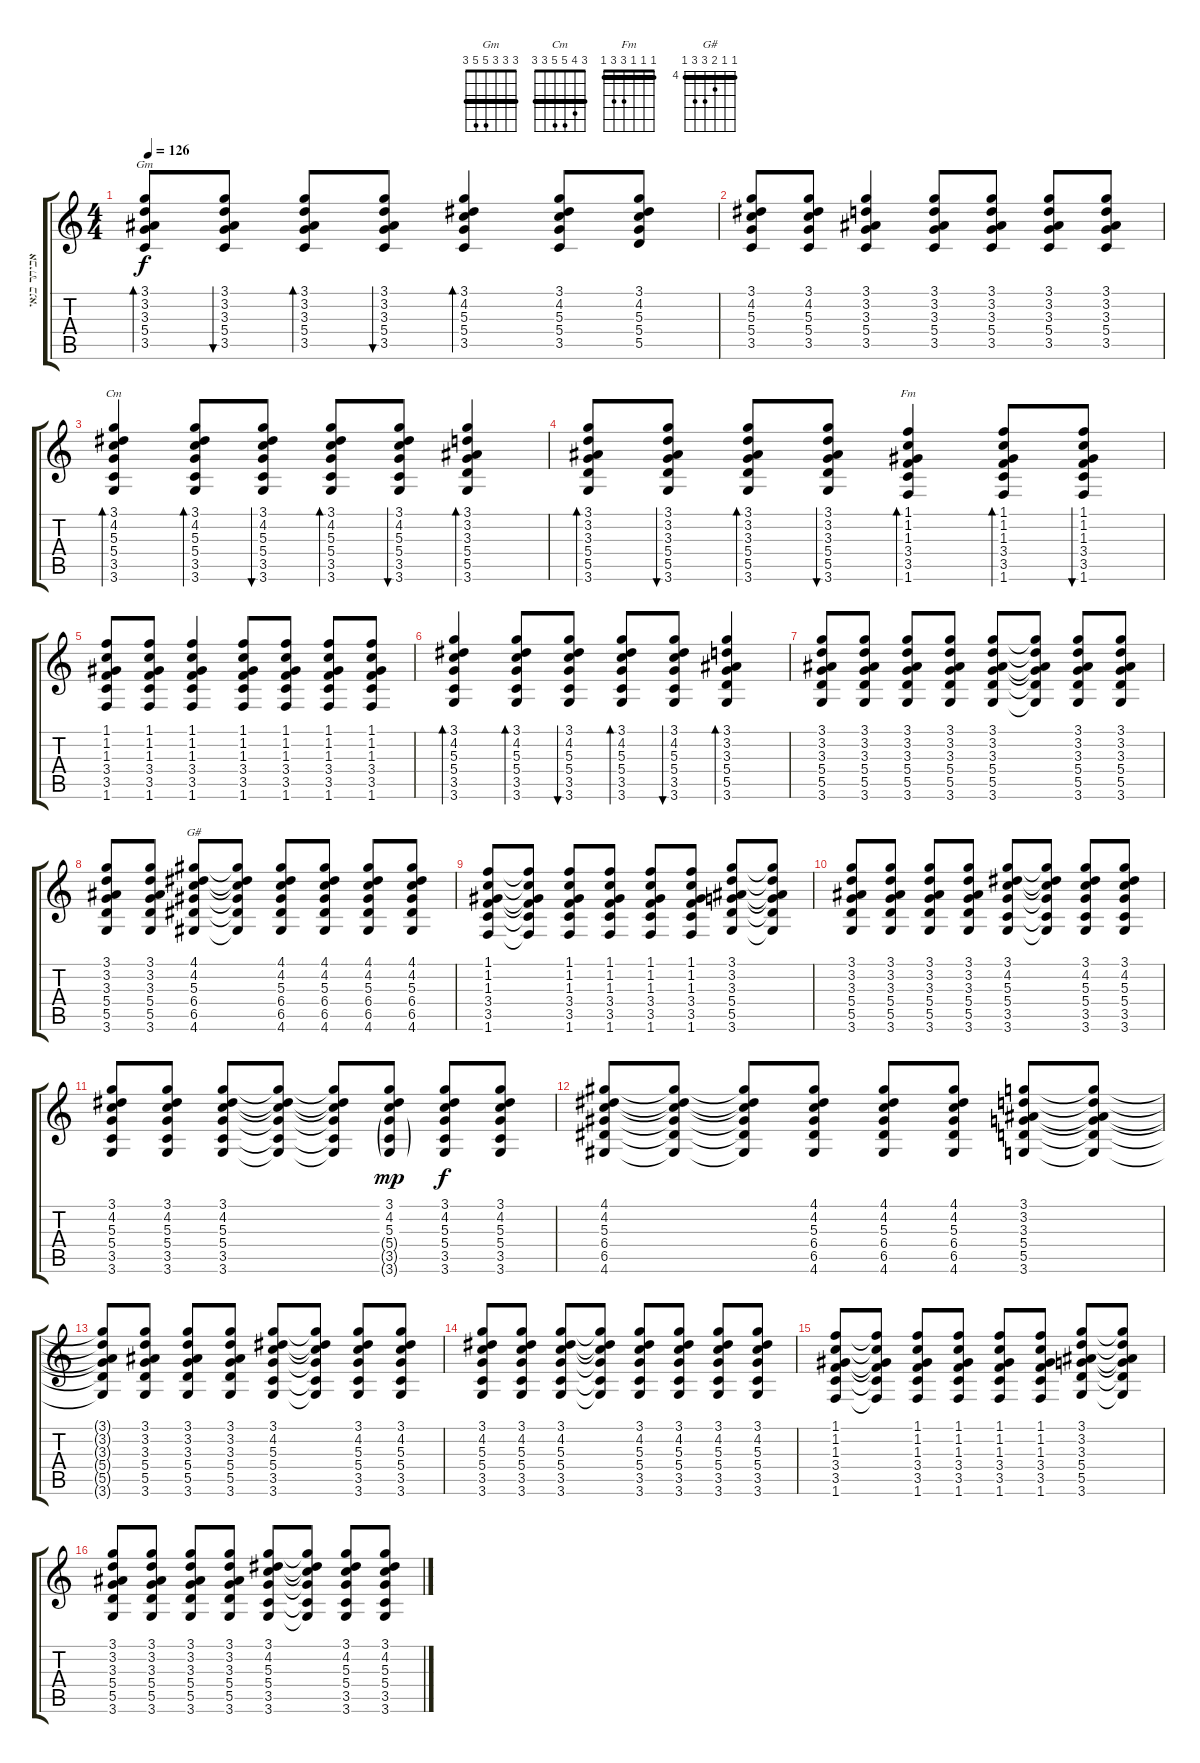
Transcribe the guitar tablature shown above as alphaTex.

\track ("אביתר בנאי" "אביתר בנאי") {instrument electricguitarclean}
\staff {score tabs}
\tuning (E4 B3 G3 D3 A2 E2) {hide}
\chord ("Gm" 3 3 3 5 5 3) {barre 3}
\chord ("Cm" 3 4 5 5 3 3) {barre 3}
\chord ("Fm" 1 1 1 3 3 1) {barre 1}
\chord ("G#" 4 4 5 6 6 4) {firstfret 4 barre 4}
\ts (4 4)
\tempo 126
\clef g2
\ks c
(3.1 3.2 3.3 5.4 3.5).8{bd 30 ch "Gm" dy f} (3.1 3.2 3.3 5.4 3.5).8{bu 30} (3.1 3.2 3.3 5.4 3.5).8{bd 30} (3.1 3.2 3.3 5.4 3.5).8{bu 30} (3.1 4.2 5.3 5.4 3.5).4{bd 30} (3.1 4.2 5.3 5.4 3.5).8 (3.1 4.2 5.3 5.4 5.5).8 |
(3.1 4.2 5.3 5.4 3.5).8 (3.1 4.2 5.3 5.4 3.5).8 (3.1 3.2 3.3 5.4 3.5).4 (3.1 3.2 3.3 5.4 3.5).8 (3.1 3.2 3.3 5.4 3.5).8 (3.1 3.2 3.3 5.4 3.5).8 (3.1 3.2 3.3 5.4 3.5).8 |
(3.1 4.2 5.3 5.4 3.5 3.6).4{bd 30 ch "Cm"} (3.1 4.2 5.3 5.4 3.5 3.6).8{bd 30} (3.1 4.2 5.3 5.4 3.5 3.6).8{bu 30} (3.1 4.2 5.3 5.4 3.5 3.6).8{bd 30} (3.1 4.2 5.3 5.4 3.5 3.6).8{bu 30} (3.1 3.2 3.3 5.4 5.5 3.6).4{bd 30} |
(3.1 3.2 3.3 5.4 5.5 3.6).8{bd 30} (3.1 3.2 3.3 5.4 5.5 3.6).8{bu 30} (3.1 3.2 3.3 5.4 5.5 3.6).8{bd 30} (3.1 3.2 3.3 5.4 5.5 3.6).8{bu 30} (1.1 1.2 1.3 3.4 3.5 1.6).4{bd 60 ch "Fm"} (1.1 1.2 1.3 3.4 3.5 1.6).8{bd 60} (1.1 1.2 1.3 3.4 3.5 1.6).8{bu 60} |
(1.1 1.2 1.3 3.4 3.5 1.6).8 (1.1 1.2 1.3 3.4 3.5 1.6).8 (1.1 1.2 1.3 3.4 3.5 1.6).4 (1.1 1.2 1.3 3.4 3.5 1.6).8 (1.1 1.2 1.3 3.4 3.5 1.6).8 (1.1 1.2 1.3 3.4 3.5 1.6).8 (1.1 1.2 1.3 3.4 3.5 1.6).8 |
(3.1 4.2 5.3 5.4 3.5 3.6).4{bd 30} (3.1 4.2 5.3 5.4 3.5 3.6).8{bd 30} (3.1 4.2 5.3 5.4 3.5 3.6).8{bu 30} (3.1 4.2 5.3 5.4 3.5 3.6).8{bd 30} (3.1 4.2 5.3 5.4 3.5 3.6).8{bu 30} (3.1 3.2 3.3 5.4 5.5 3.6).4{bd 30} |
(3.1 3.2 3.3 5.4 5.5 3.6).8 (3.1 3.2 3.3 5.4 5.5 3.6).8 (3.1 3.2 3.3 5.4 5.5 3.6).8 (3.1 3.2 3.3 5.4 5.5 3.6).8 (3.1 3.2 3.3 5.4 5.5 3.6).8 (3.1{t} 3.2{t} 3.3{t} 5.4{t} 5.5{t} 3.6{t}).8 (3.1 3.2 3.3 5.4 5.5 3.6).8 (3.1 3.2 3.3 5.4 5.5 3.6).8 |
(3.1 3.2 3.3 5.4 5.5 3.6).8 (3.1 3.2 3.3 5.4 5.5 3.6).8 (4.1 4.2 5.3 6.4 6.5 4.6).8{ch "G#"} (4.1{t} 4.2{t} 5.3{t} 6.4{t} 6.5{t} 4.6{t}).8 (4.1 4.2 5.3 6.4 6.5 4.6).8 (4.1 4.2 5.3 6.4 6.5 4.6).8 (4.1 4.2 5.3 6.4 6.5 4.6).8 (4.1 4.2 5.3 6.4 6.5 4.6).8 |
(1.1 1.2 1.3 3.4 3.5 1.6).8 (1.1{t} 1.2{t} 1.3{t} 3.4{t} 3.5{t} 1.6{t}).8 (1.1 1.2 1.3 3.4 3.5 1.6).8 (1.1 1.2 1.3 3.4 3.5 1.6).8 (1.1 1.2 1.3 3.4 3.5 1.6).8 (1.1 1.2 1.3 3.4 3.5 1.6).8 (3.1 3.2 3.3 5.4 5.5 3.6).8 (3.1{t} 3.2{t} 3.3{t} 5.4{t} 5.5{t} 3.6{t}).8 |
(3.1 3.2 3.3 5.4 5.5 3.6).8 (3.1 3.2 3.3 5.4 5.5 3.6).8 (3.1 3.2 3.3 5.4 5.5 3.6).8 (3.1 3.2 3.3 5.4 5.5 3.6).8 (3.1 4.2 5.3 5.4 3.5 3.6).8 (3.1{t} 4.2{t} 5.3{t} 5.4{t} 3.5{t} 3.6{t}).8 (3.1 4.2 5.3 5.4 3.5 3.6).8 (3.1 4.2 5.3 5.4 3.5 3.6).8 |
(3.1 4.2 5.3 5.4 3.5 3.6).8 (3.1 4.2 5.3 5.4 3.5 3.6).8 (3.1 4.2 5.3 5.4 3.5 3.6).8 (3.1{t} 4.2{t} 5.3{t} 5.4{t} 3.5{t} 3.6{t}).8 (3.1{t} 4.2{t} 5.3{t} 5.4{t} 3.5{t} 3.6{t}).8 (3.1 4.2 5.3 5.4{g} 3.5{g} 3.6{g}).8{dy mp} (3.1 4.2 5.3 5.4 3.5 3.6).8{dy f} (3.1 4.2 5.3 5.4 3.5 3.6).8 |
(4.1 4.2 5.3 6.4 6.5 4.6).8 (4.1{t} 4.2{t} 5.3{t} 6.4{t} 6.5{t} 4.6{t}).8 (4.1{t} 4.2{t} 5.3{t} 6.4{t} 6.5{t} 4.6{t}).8 (4.1 4.2 5.3 6.4 6.5 4.6).8 (4.1 4.2 5.3 6.4 6.5 4.6).8 (4.1 4.2 5.3 6.4 6.5 4.6).8 (3.1 3.2 3.3 5.4 5.5 3.6).8 (3.1{t} 3.2{t} 3.3{t} 5.4{t} 5.5{t} 3.6{t}).8 |
(3.1{t} 3.2{t} 3.3{t} 5.4{t} 5.5{t} 3.6{t}).8 (3.1 3.2 3.3 5.4 5.5 3.6).8 (3.1 3.2 3.3 5.4 5.5 3.6).8 (3.1 3.2 3.3 5.4 5.5 3.6).8 (3.1 4.2 5.3 5.4 3.5 3.6).8 (3.1{t} 4.2{t} 5.3{t} 5.4{t} 3.5{t} 3.6{t}).8 (3.1 4.2 5.3 5.4 3.5 3.6).8 (3.1 4.2 5.3 5.4 3.5 3.6).8 |
(3.1 4.2 5.3 5.4 3.5 3.6).8 (3.1 4.2 5.3 5.4 3.5 3.6).8 (3.1 4.2 5.3 5.4 3.5 3.6).8 (3.1{t} 4.2{t} 5.3{t} 5.4{t} 3.5{t} 3.6{t}).8 (3.1 4.2 5.3 5.4 3.5 3.6).8 (3.1 4.2 5.3 5.4 3.5 3.6).8 (3.1 4.2 5.3 5.4 3.5 3.6).8 (3.1 4.2 5.3 5.4 3.5 3.6).8 |
(1.1 1.2 1.3 3.4 3.5 1.6).8 (1.1{t} 1.2{t} 1.3{t} 3.4{t} 3.5{t} 1.6{t}).8 (1.1 1.2 1.3 3.4 3.5 1.6).8 (1.1 1.2 1.3 3.4 3.5 1.6).8 (1.1 1.2 1.3 3.4 3.5 1.6).8 (1.1 1.2 1.3 3.4 3.5 1.6).8 (3.1 3.2 3.3 5.4 5.5 3.6).8 (3.1{t} 3.2{t} 3.3{t} 5.4{t} 5.5{t} 3.6{t}).8 |
(3.1 3.2 3.3 5.4 5.5 3.6).8 (3.1 3.2 3.3 5.4 5.5 3.6).8 (3.1 3.2 3.3 5.4 5.5 3.6).8 (3.1 3.2 3.3 5.4 5.5 3.6).8 (3.1 4.2 5.3 5.4 3.5 3.6).8 (3.1{t} 4.2{t} 5.3{t} 5.4{t} 3.5{t} 3.6{t}).8 (3.1 4.2 5.3 5.4 3.5 3.6).8 (3.1 4.2 5.3 5.4 3.5 3.6).8
